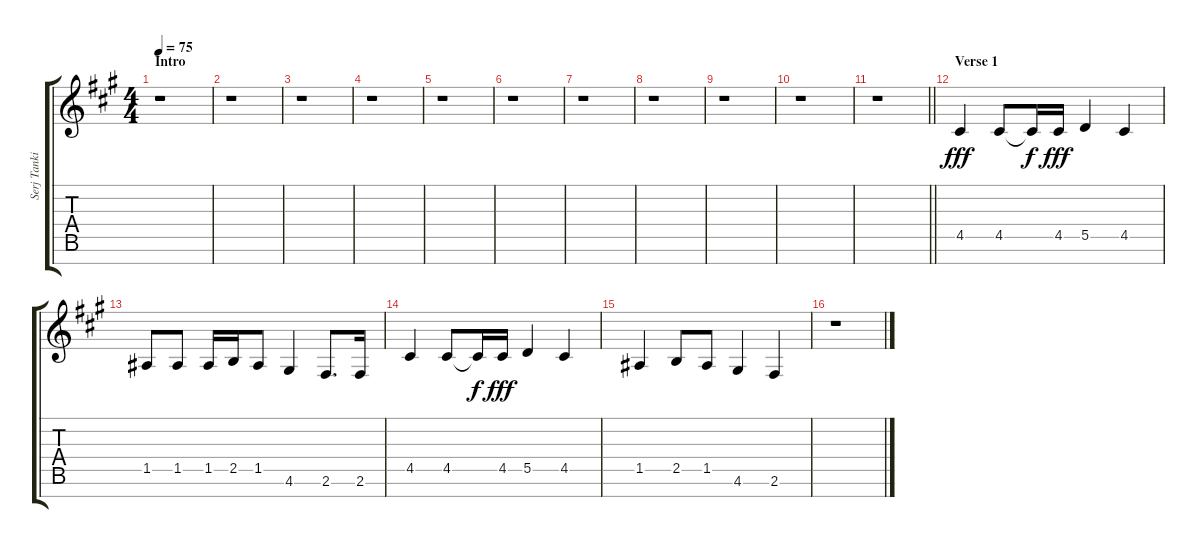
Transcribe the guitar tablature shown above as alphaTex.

\track ("Serj Tankian [Vocals]" "Serj Tanki") {instrument acousticgrandpiano}
\staff {score tabs}
\tuning (E5 B4 G4 D4 A3 E3 B2) {hide}
\ts (4 4)
\section ("" "Intro")
\tempo 75
\clef g2
\ks f#minor
r.1{dy fff instrument acousticgrandpiano} |
r.1 |
r.1 |
r.1 |
r.1 |
r.1 |
r.1 |
r.1 |
r.1 |
r.1 |
\barLineRight lightlight
r.1 |
\section ("" "Verse 1")
4.5.4 4.5.8 4.5{t}.16{dy f} 4.5.16{dy fff} 5.5.4 4.5.4 |
1.5.8 1.5.8 1.5.16 2.5.16 1.5.8 4.6.4 2.6.8{d} 2.6.16 |
4.5.4 4.5.8 4.5{t}.16{dy f} 4.5.16{dy fff} 5.5.4 4.5.4 |
1.5.4 2.5.8 1.5.8 4.6.4 2.6.4 |
r.1
